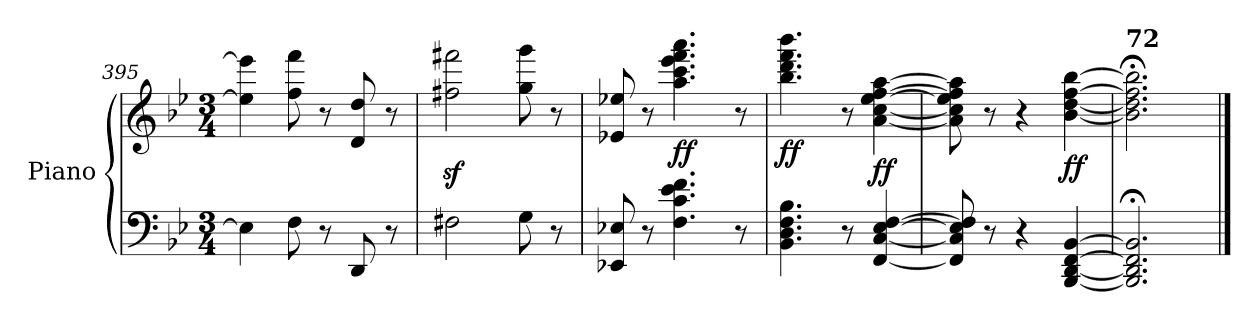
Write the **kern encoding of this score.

**kern	**kern	**dynam
*part1	*part1	*part1
*staff2	*staff1	*staff1/2
*I"Piano	*	*
*I'Pno	*	*
*clefF4	*clefG2	*
*k[b-e-]	*k[b-e-]	*
*B-:	*B-:	*
*M3/4	*M3/4	*
=395	=395	=395
4E\]	4ee\] 4eee\]	.
8F\	8ff\ 8fff\	.
8r	8r	.
8DD/	8d/ 8dd/	.
8r	8r	.
=396	=396	=396
2F#X\	2ff#X\z< 2fff#X\z<	.
8G\	8gg\ 8ggg\	.
8r	8r	.
=397	=397	=397
8EE-X/ 8E-X/	8e-X/ 8ee-X/	.
8r	8r	.
!	!	!LO:DY:b
4.F\ 4.c\ 4.e-\ 4.f\	4.aa\ 4.ccc\ 4.eee-\ 4.fff\ 4.aaa\	ff
8r	8r	.
!!LO:LB:g=z
=398	=398	=398
!	!	!LO:DY:b
4.BB-\ 4.D\ 4.F\ 4.B-\	4.bb-\ 4.ddd\ 4.fff\ 4.bbb-\	ff
8r	8r	.
!	!	!LO:DY:b
[4FF/ [4C/ [4E-/ [4F/	[4a\ [4cc\ [4ee-\ [4ff\ [4aa\	ff
=399	=399	=399
8FF/] 8C/] 8E-/] 8F/]	8a\] 8cc\] 8ee-\] 8ff\] 8aa\]	.
8r	8r	.
4r	4r	.
!	!	!LO:DY:b
[4BBB-/ [4DD/ [4FF/ [4BB-/	[4b-\ [4dd\ [4ff\ [4bb-\	ff
=400	=400	=400
!	!LO:TX:a:B:t=72	!
2.BBB-/];< 2.DD/];< 2.FF/];< 2.BB-/];<	2.b-\];< 2.dd\];< 2.ff\];< 2.bb-\];<	.
==	==	==
*-	*-	*-
